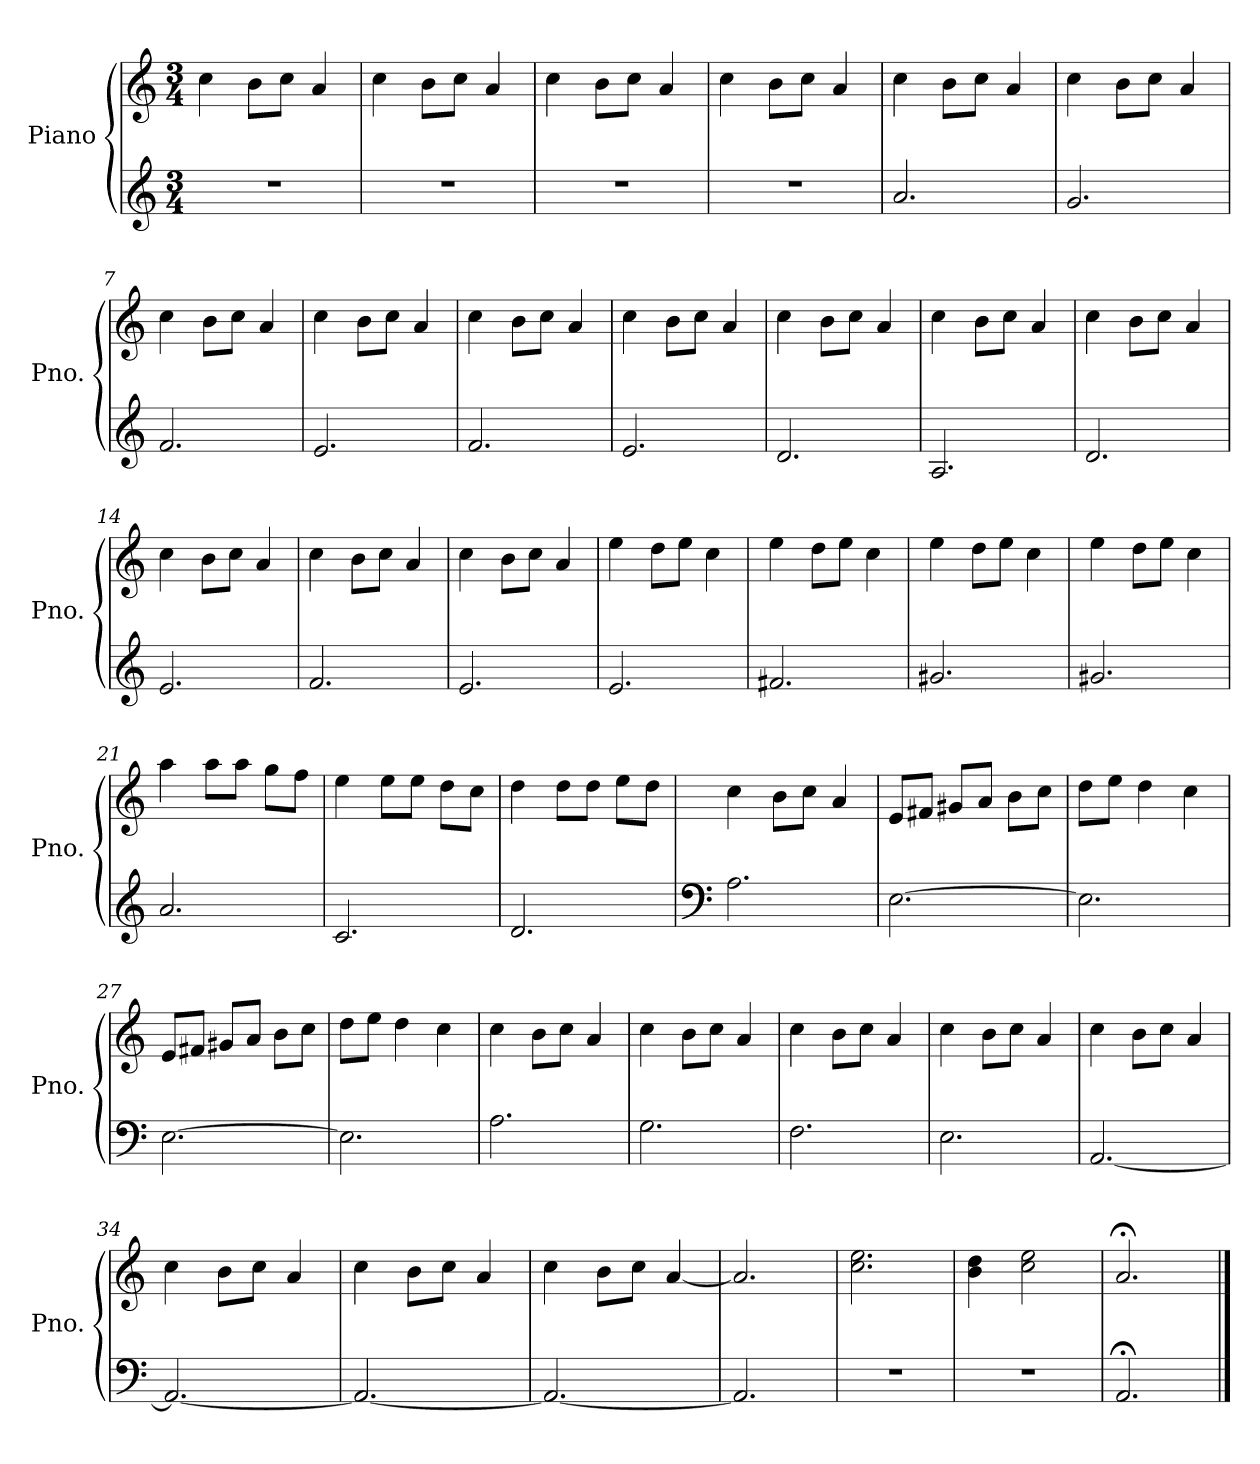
**kern	**kern
*part1	*part1
*staff2	*staff1
*I"Piano	*
*I'Pno.	*
*clefG2	*clefG2
*k[]	*k[]
*M3/4	*M3/4
=1	=1
2.r	4cc\
.	8b\L
.	8cc\J
.	4a/
=2	=2
2.r	4cc\
.	8b\L
.	8cc\J
.	4a/
=3	=3
2.r	4cc\
.	8b\L
.	8cc\J
.	4a/
=4	=4
2.r	4cc\
.	8b\L
.	8cc\J
.	4a/
=5	=5
2.a/	4cc\
.	8b\L
.	8cc\J
.	4a/
=6	=6
2.g/	4cc\
.	8b\L
.	8cc\J
.	4a/
=7	=7
2.f/	4cc\
.	8b\L
.	8cc\J
.	4a/
=8	=8
2.e/	4cc\
.	8b\L
.	8cc\J
.	4a/
!!LO:LB:g=z
=9	=9
2.f/	4cc\
.	8b\L
.	8cc\J
.	4a/
=10	=10
2.e/	4cc\
.	8b\L
.	8cc\J
.	4a/
=11	=11
2.d/	4cc\
.	8b\L
.	8cc\J
.	4a/
=12	=12
2.A/	4cc\
.	8b\L
.	8cc\J
.	4a/
=13	=13
2.d/	4cc\
.	8b\L
.	8cc\J
.	4a/
=14	=14
2.e/	4cc\
.	8b\L
.	8cc\J
.	4a/
=15	=15
2.f/	4cc\
.	8b\L
.	8cc\J
.	4a/
=16	=16
2.e/	4cc\
.	8b\L
.	8cc\J
.	4a/
!!LO:LB:g=z
=17	=17
2.e/	4ee\
.	8dd\L
.	8ee\J
.	4cc\
=18	=18
2.f#X/	4ee\
.	8dd\L
.	8ee\J
.	4cc\
=19	=19
2.g#X/	4ee\
.	8dd\L
.	8ee\J
.	4cc\
=20	=20
2.g#X/	4ee\
.	8dd\L
.	8ee\J
.	4cc\
=21	=21
2.a/	4aa\
.	8aa\L
.	8aa\J
.	8gg\L
.	8ff\J
=22	=22
2.c/	4ee\
.	8ee\L
.	8ee\J
.	8dd\L
.	8cc\J
=23	=23
2.d/	4dd\
.	8dd\L
.	8dd\J
.	8ee\L
.	8dd\J
=24	=24
*clefF4	*
2.A\	4cc\
.	8b\L
.	8cc\J
.	4a/
!!LO:LB:g=z
=25	=25
[2.E\	8e/L
.	8f#X/J
.	8g#X/L
.	8a/J
.	8b\L
.	8cc\J
=26	=26
2.E\]	8dd\L
.	8ee\J
.	4dd\
.	4cc\
=27	=27
[2.E\	8e/L
.	8f#X/J
.	8g#X/L
.	8a/J
.	8b\L
.	8cc\J
=28	=28
2.E\]	8dd\L
.	8ee\J
.	4dd\
.	4cc\
=29	=29
2.A\	4cc\
.	8b\L
.	8cc\J
.	4a/
=30	=30
2.G\	4cc\
.	8b\L
.	8cc\J
.	4a/
=31	=31
2.F\	4cc\
.	8b\L
.	8cc\J
.	4a/
!!LO:LB:g=z
=32	=32
2.E\	4cc\
.	8b\L
.	8cc\J
.	4a/
=33	=33
[2.AA/	4cc\
.	8b\L
.	8cc\J
.	4a/
=34	=34
2.AA/_	4cc\
.	8b\L
.	8cc\J
.	4a/
=35	=35
2.AA/_	4cc\
.	8b\L
.	8cc\J
.	4a/
=36	=36
2.AA/_	4cc\
.	8b\L
.	8cc\J
.	[4a/
=37	=37
2.AA/]	2.a/]
=38	=38
2.r	2.cc\ 2.ee\
=39	=39
2.r	4b\ 4dd\
.	2cc\ 2ee\
=40	=40
2.AA;</	2.a;</
==	==
*-	*-
